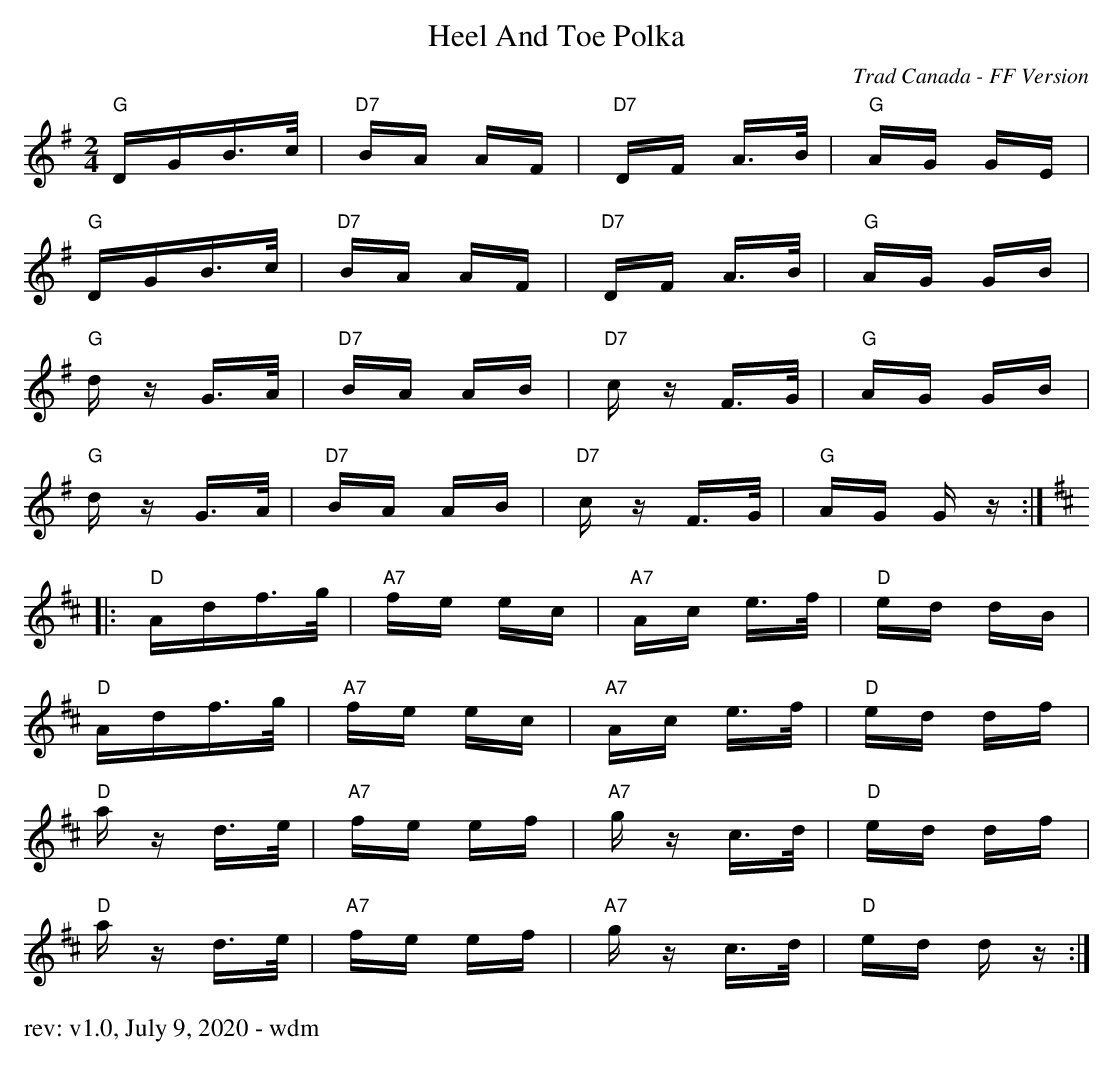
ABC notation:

X:1
T: Heel And Toe Polka
O: Trad Canada - FF Version
M: 2/4
K: Gmaj
"G"DGB>c | "D7"BA AF | "D7"DF A>B | "G"AG GE |
"G"DGB>c | "D7"BA AF | "D7"DF A>B | "G"AG GB |
"G"d z G>A | "D7"BA AB | "D7"c z F>G | "G"AG GB |
"G"d z G>A | "D7"BA AB | "D7"c z F>G | "G"AG G z :||:
K: Dmaj
"D"Adf>g | "A7"fe ec | "A7"Ac e>f | "D"ed dB |
"D"Adf>g | "A7"fe ec | "A7"Ac e>f | "D"ed df |
"D"a z d>e | "A7"fe ef | "A7"g z c>d | "D"ed df |
"D"a z d>e | "A7"fe ef | "A7"g z c>d | "D"ed d z :|
